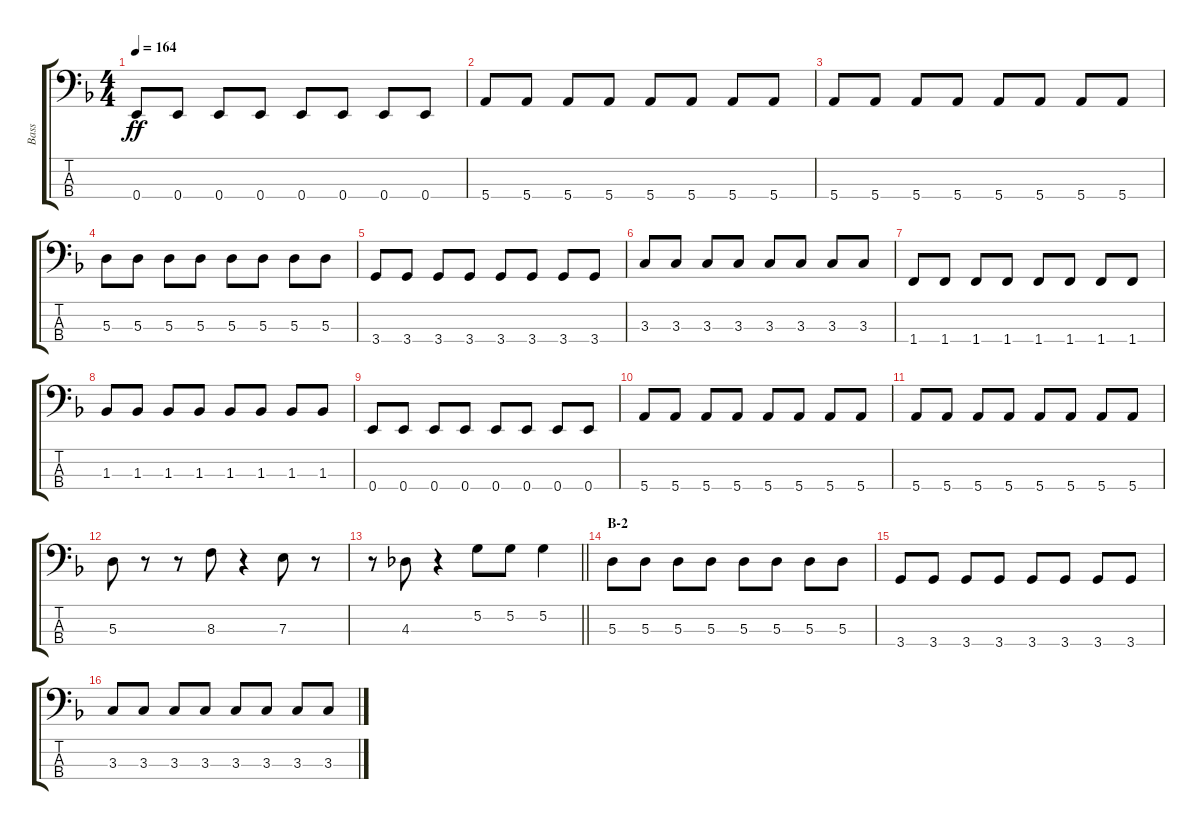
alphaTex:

\track ("Bass" "Bass") {instrument electricbasspick}
\staff {score tabs}
\tuning (G2 D2 A1 E1) {hide}
\ts (4 4)
\tempo 164
\clef f4
\ks f
0.4.8{dy ff} 0.4.8 0.4.8 0.4.8 0.4.8 0.4.8 0.4.8 0.4.8 |
5.4.8 5.4.8 5.4.8 5.4.8 5.4.8 5.4.8 5.4.8 5.4.8 |
5.4.8 5.4.8 5.4.8 5.4.8 5.4.8 5.4.8 5.4.8 5.4.8 |
5.3.8 5.3.8 5.3.8 5.3.8 5.3.8 5.3.8 5.3.8 5.3.8 |
3.4.8 3.4.8 3.4.8 3.4.8 3.4.8 3.4.8 3.4.8 3.4.8 |
3.3.8 3.3.8 3.3.8 3.3.8 3.3.8 3.3.8 3.3.8 3.3.8 |
1.4.8 1.4.8 1.4.8 1.4.8 1.4.8 1.4.8 1.4.8 1.4.8 |
1.3.8 1.3.8 1.3.8 1.3.8 1.3.8 1.3.8 1.3.8 1.3.8 |
0.4.8 0.4.8 0.4.8 0.4.8 0.4.8 0.4.8 0.4.8 0.4.8 |
5.4.8 5.4.8 5.4.8 5.4.8 5.4.8 5.4.8 5.4.8 5.4.8 |
5.4.8 5.4.8 5.4.8 5.4.8 5.4.8 5.4.8 5.4.8 5.4.8 |
5.3.8 r.8 r.8 8.3.8 r.4 7.3.8 r.8 |
\barLineRight lightlight
r.8 4.3.8 r.4 5.2.8 5.2.8 5.2.4 |
\section ("" "B-2")
5.3.8 5.3.8 5.3.8 5.3.8 5.3.8 5.3.8 5.3.8 5.3.8 |
3.4.8 3.4.8 3.4.8 3.4.8 3.4.8 3.4.8 3.4.8 3.4.8 |
3.3.8 3.3.8 3.3.8 3.3.8 3.3.8 3.3.8 3.3.8 3.3.8
